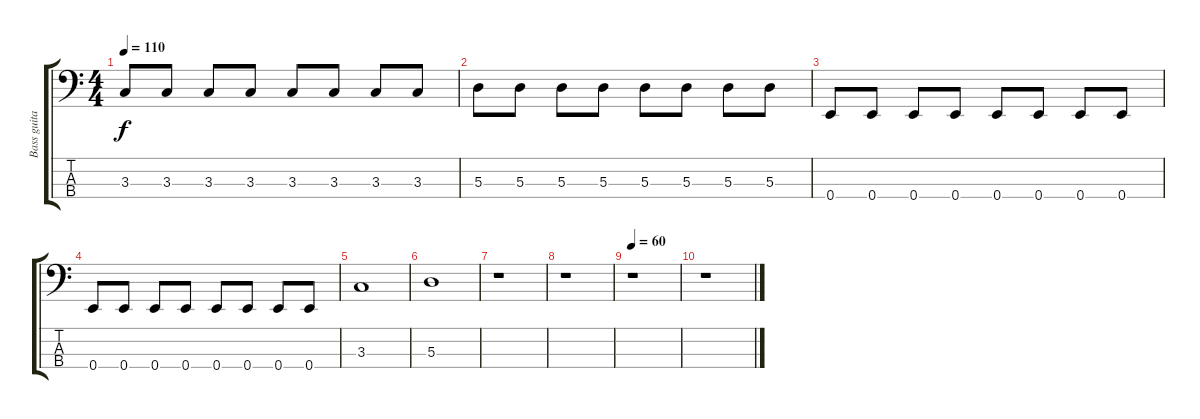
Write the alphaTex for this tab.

\track ("Bass guitar" "Bass guita") {instrument electricbassfinger}
\staff {score tabs}
\tuning (G2 D2 A1 E1) {hide}
\ts (4 4)
\tempo 110
\clef f4
\ks c
3.3.8{dy f} 3.3.8 3.3.8 3.3.8 3.3.8 3.3.8 3.3.8 3.3.8 |
5.3.8 5.3.8 5.3.8 5.3.8 5.3.8 5.3.8 5.3.8 5.3.8 |
0.4.8 0.4.8 0.4.8 0.4.8 0.4.8 0.4.8 0.4.8 0.4.8 |
0.4.8 0.4.8 0.4.8 0.4.8 0.4.8 0.4.8 0.4.8 0.4.8 |
3.3.1 |
5.3.1 |
r.1 |
r.1 |
\tempo 60
r.1 |
r.1
